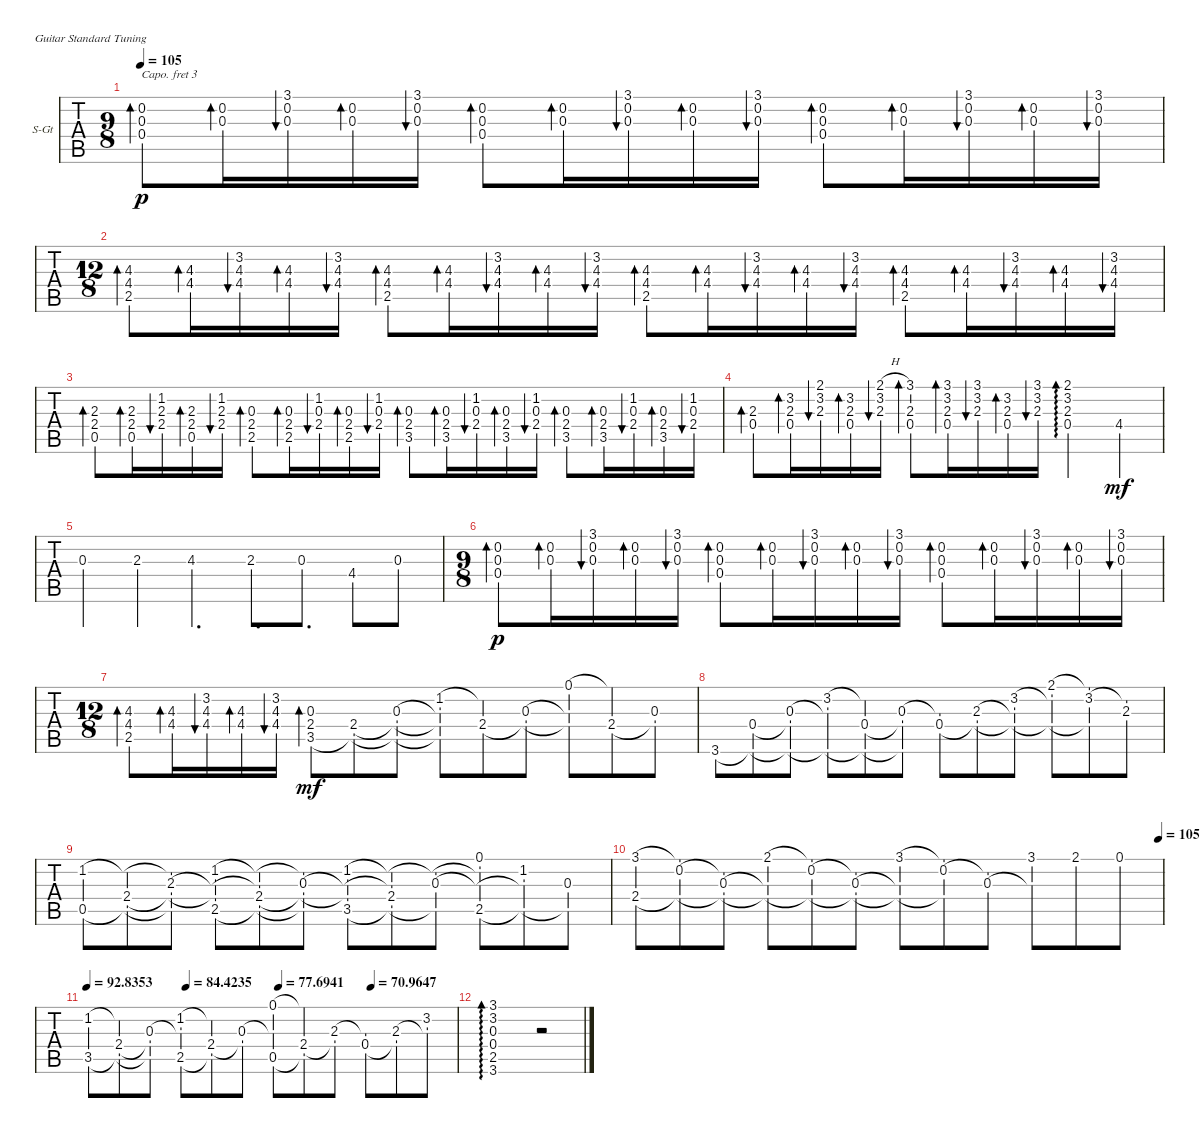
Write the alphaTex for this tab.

\defaultSystemsLayout 4
\bracketExtendMode groupsimilarinstruments
\firstSystemTrackNameOrientation horizontal
\otherSystemsTrackNameOrientation horizontal
\track ("Guitar" "S-Gt") {instrument acousticguitarsteel}
\staff {tabs}
\capo 3
\tuning (E4 B3 G3 D3 A2 E2)
\ts (9 8)
\scale
0.131345
\tempo 105
\accidentals auto
\clef g2
\ottava regular
\simile none
\ks bb
(0.3 0.4 0.2).8{bd 59 dy p} (0.3 0.2).16{bd 58} (0.3 0.2 3.1).16{bu 57} (0.3 0.2).16{bd 57} (0.3 0.2 3.1).16{bu 57} (0.3 0.4 0.2).8{bd 56} (0.3 0.2).16{bd 55} (0.3 0.2 3.1).16{bu 54} (0.3 0.2).16{bd 54} (0.3 0.2 3.1).16{bu 54} (0.3 0.4 0.2).8{bd 56} (0.3 0.2).16{bd 55} (0.3 0.2 3.1).16{bu 54} (0.3 0.2).16{bd 54} (0.3 0.2 3.1).16{bu 54} |
\ts (12 8)
\scale
0.325567 (2.5 4.4 4.3).8{bd 98} (4.4 4.3).16{bd 63} (4.4 4.3 3.2).16{bu 63} (4.4 4.3).16{bd 63} (4.4 4.3 3.2).16{bu 63} (2.5 4.4 4.3).8{bd 98} (4.4 4.3).16{bd 63} (4.4 4.3 3.2).16{bu 63} (4.4 4.3).16{bd 63} (4.4 4.3 3.2).16{bu 63} (2.5 4.4 4.3).8{bd 98} (4.4 4.3).16{bd 63} (4.4 4.3 3.2).16{bu 63} (4.4 4.3).16{bd 63} (4.4 4.3 3.2).16{bu 63} (2.5 4.4 4.3).8{bd 98} (4.4 4.3).16{bd 63} (4.4 4.3 3.2).16{bu 63} (4.4 4.3).16{bd 63} (4.4 4.3 3.2).16{bu 63} |
(0.5 2.4 2.3).8{bd 73} (0.5 2.4 2.3).16{bd 72} (1.2 2.3 2.4).16{bu 72} (2.3 2.4 0.5).16{bd 72} (2.4 2.3 1.2).16{bu 72} (2.5 2.4 0.3).8{bd 72} (0.3 2.4 2.5).16{bd 72} (1.2 0.3 2.4).16{bu 72} (0.3 2.4 2.5).16{bd 72} (2.4 0.3 1.2).16{bu 72} (3.5 2.4 0.3).8{bd 72} (3.5 2.4 0.3).16{bd 72} (1.2 0.3 2.4).16{bu 72} (3.5 2.4 0.3).16{bd 72} (1.2 0.3 2.4).16{bu 72} (3.5 2.4 0.3).8{bd 72} (3.5 2.4 0.3).16{bd 72} (1.2 0.3 2.4).16{bu 72} (3.5 2.4 0.3).16{bd 72} (1.2 0.3 2.4).16{bu 72} |
(0.4 2.3).8{bd 72} (0.4 2.3 3.2).16{bd 72} (3.2 2.3 2.1).16{bu 72} (0.4 2.3 3.2).16{bd 72} (3.2 2.3 2.1{h}).16{bu 72} (0.4 2.3 3.1).8{bd 72} (0.4 2.3 3.2 3.1).16{bd 72} (3.2 2.3 3.1).16{bu 72} (0.4 2.3 3.2).16{bd 72} (3.2 2.3 3.1).16{bu 72} (0.4 2.3 2.1 3.2).2{ad 343} 4.4.4{dy mf} |
0.3.4 2.3.4 4.3.4{d} 2.3.8{d} 0.3.8{d} 4.4.8 0.3.8 |
\ts (9 8)
(0.3 0.4 0.2).8{bd 59 dy p} (0.3 0.2).16{bd 58} (0.3 0.2 3.1).16{bu 57} (0.3 0.2).16{bd 57} (0.3 0.2 3.1).16{bu 57} (0.3 0.4 0.2).8{bd 56} (0.3 0.2).16{bd 55} (0.3 0.2 3.1).16{bu 54} (0.3 0.2).16{bd 54} (0.3 0.2 3.1).16{bu 54} (0.3 0.4 0.2).8{bd 56} (0.3 0.2).16{bd 55} (0.3 0.2 3.1).16{bu 54} (0.3 0.2).16{bd 54} (0.3 0.2 3.1).16{bu 54} |
\ts (12 8)
(2.5 4.4 4.3).8{bd 53} (4.4 4.3).16{bd 52} (4.4 4.3 3.2).16{bu 51} (4.4 4.3).16{bd 51} (4.4 4.3 3.2).16{bu 51} (3.5 2.4 0.3).8{bd 51 dy mf} (2.4 3.5{t}).8 (0.3 3.5{t} 2.4{t}).8 (1.2 3.5{t} 2.4{t} 0.3{t}).8 (2.4 1.2{t}).8 (0.3 2.4{t}).8 (0.1 2.4{t} 0.3{t}).8 (2.4 0.1{t}).8 (0.3 2.4{t}).8 |
3.6.8 (0.4 3.6{t}).8 (0.3 3.6{t} 0.4{t}).8 (3.2 3.6{t} 0.3{t}).8 (0.4 3.6{t} 3.2{t}).8 (0.3 3.6{t} 0.4{t}).8 (0.4 0.3{t}).8 (2.3 0.4{t}).8 (3.2 0.4{t} 2.3{t}).8 (2.1 0.4{t} 3.2{t}).8 (3.2 0.4{t} 2.1{t}).8 (2.3 3.2{t}).8 |
(0.5 1.2).8 (2.4 0.5{t} 1.2{t}).8 (2.3 0.5{t} 2.4{t} 1.2{t}).8 (2.5 1.2 2.4{t} 2.3{t}).8 (2.4 2.5{t} 2.3{t} 1.2{t}).8 (0.3 2.5{t} 2.4{t} 1.2{t}).8 (3.5 1.2 2.4{t} 0.3{t}).8 (2.4 3.5{t} 0.3{t} 1.2{t}).8 (0.3 3.5{t} 1.2{t}).8 (2.5 0.1 0.3{t} 1.2{t}).8 (1.2 2.5{t} 0.3{t}).8 (0.3 2.5{t}).8 |
\tempo (105 0.99375)
(3.1 2.4).8 (0.2 2.4{t} 3.1{t}).8 (0.3 2.4{t} 0.2{t}).8 (2.1 2.4{t} 0.3{t}).8 (0.2 2.4{t} 2.1{t}).8 (0.3 2.4{t} 0.2{t}).8 (3.1 2.4{t} 0.3{t}).8 (0.2 2.4{t} 3.1{t}).8 (0.3 0.2{t}).8 (3.1 0.3{t}).8 2.1.8 0.1.8 |
\tempo
92.8353
\tempo (84.4235 0.26875)
\tempo (77.6941 0.51875)
\tempo (70.9647 0.76875)
(3.5 1.2).8 (2.4 3.5{t} 1.2{t}).8 (0.3 3.5{t} 2.4{t}).8 (2.5 0.3{t} 1.2).8 (2.4 1.2{t} 2.5{t}).8 (0.3 2.4{t}).8 (0.1 0.3{t} 0.5).8 (0.1{t} 2.4 0.5{t}).8 (2.3 2.4{t}).8 (0.4 2.3{t}).8 (2.3 0.4{t}).8 (3.2 2.3{t}).8 |
(3.6 2.5 0.4 0.3 3.2 3.1).1{ad 0} r.2
